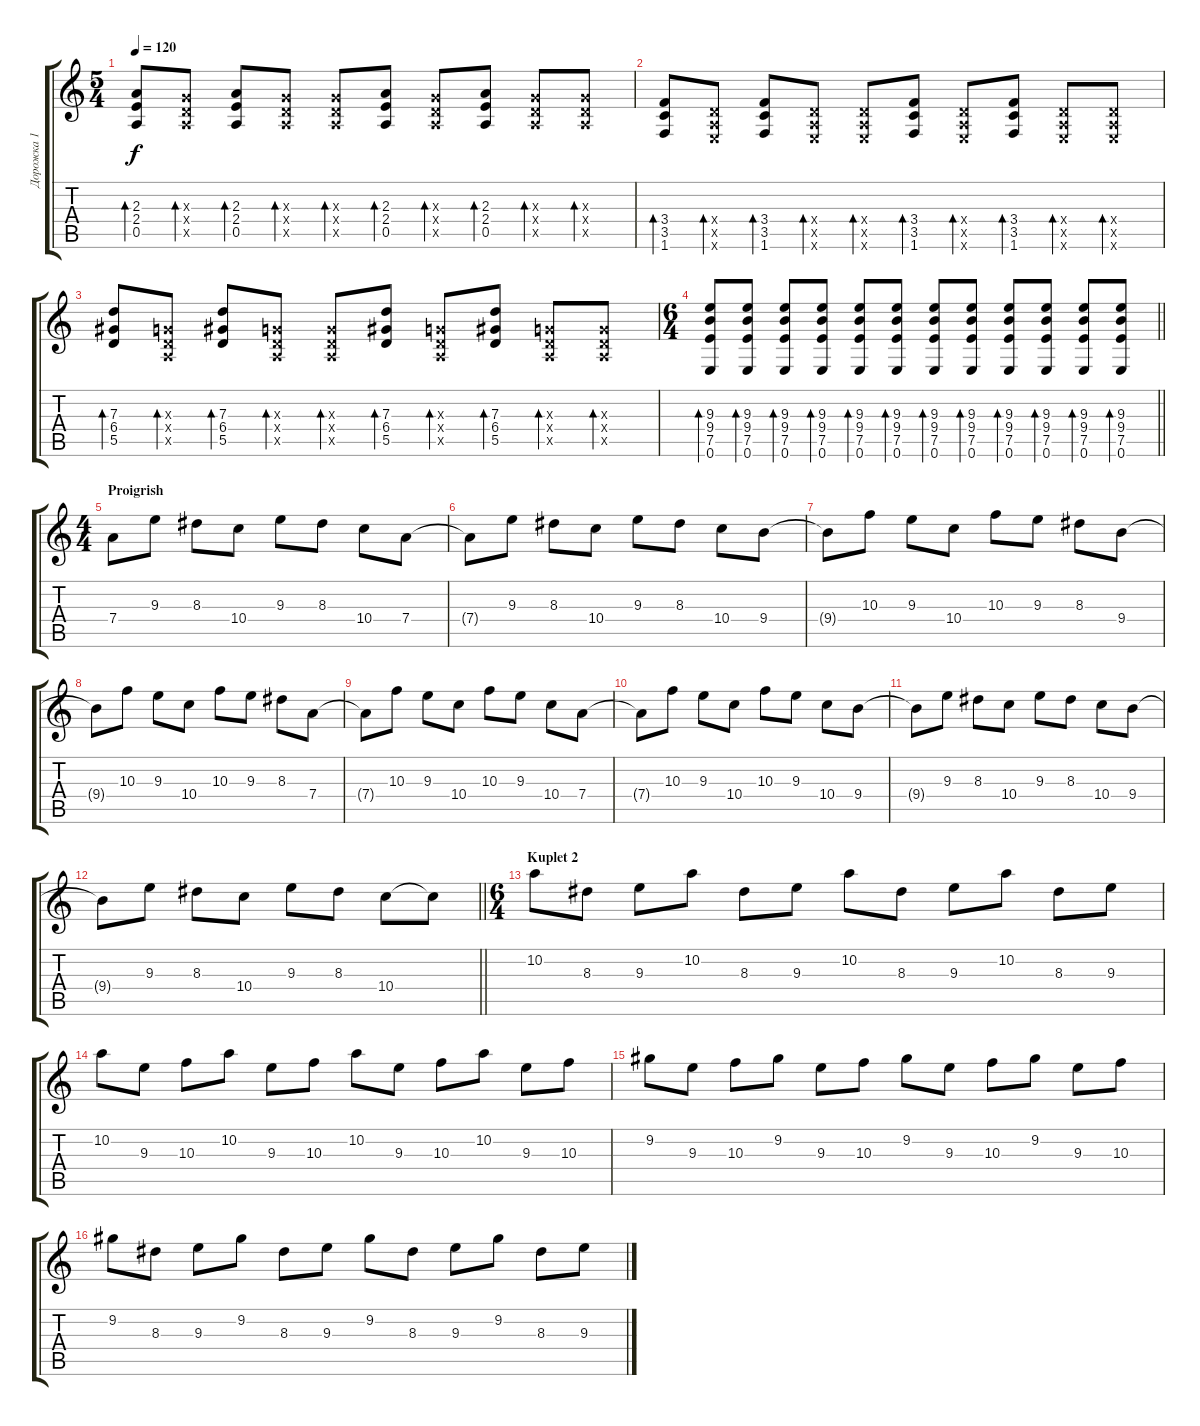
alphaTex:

\track ("Дорожка 1" "Дорожка 1") {instrument acousticguitarsteel}
\staff {score tabs}
\tuning (E4 B3 G3 D3 A2 E2) {hide}
\ts (5 4)
\tempo 120
\clef g2
\ks c
(2.3 2.4 0.5).8{bd 60 dy f} (0.3{x} 0.4{x} 0.5{x}).8{bd 60} (2.3 2.4 0.5).8{bd 60} (0.3{x} 0.4{x} 0.5{x}).8{bd 60} (0.3{x} 0.4{x} 0.5{x}).8{bd 60} (2.3 2.4 0.5).8{bd 60} (0.3{x} 0.4{x} 0.5{x}).8{bd 60} (2.3 2.4 0.5).8{bd 60} (0.3{x} 0.4{x} 0.5{x}).8{bd 60} (0.3{x} 0.4{x} 0.5{x}).8{bd 60} |
(3.4 3.5 1.6).8{bd 60} (0.4{x} 0.5{x} 0.6{x}).8{bd 60} (3.4 3.5 1.6).8{bd 60} (0.4{x} 0.5{x} 0.6{x}).8{bd 60} (0.4{x} 0.5{x} 0.6{x}).8{bd 60} (3.4 3.5 1.6).8{bd 60} (0.4{x} 0.5{x} 0.6{x}).8{bd 60} (3.4 3.5 1.6).8{bd 60} (0.4{x} 0.5{x} 0.6{x}).8{bd 60} (0.4{x} 0.5{x} 0.6{x}).8{bd 60} |
(7.3 6.4 5.5).8{bd 60} (0.3{x} 0.4{x} 0.5{x}).8{bd 60} (7.3 6.4 5.5).8{bd 60} (0.3{x} 0.4{x} 0.5{x}).8{bd 60} (0.3{x} 0.4{x} 0.5{x}).8{bd 60} (7.3 6.4 5.5).8{bd 60} (0.3{x} 0.4{x} 0.5{x}).8{bd 60} (7.3 6.4 5.5).8{bd 60} (0.3{x} 0.4{x} 0.5{x}).8{bd 60} (0.3{x} 0.4{x} 0.5{x}).8{bd 60} |
\ts (6 4)
\barLineRight lightlight
(9.3 9.4 7.5 0.6).8{bd 60} (9.3 9.4 7.5 0.6).8{bd 60} (9.3 9.4 7.5 0.6).8{bd 60} (9.3 9.4 7.5 0.6).8{bd 60} (9.3 9.4 7.5 0.6).8{bd 60} (9.3 9.4 7.5 0.6).8{bd 60} (9.3 9.4 7.5 0.6).8{bd 60} (9.3 9.4 7.5 0.6).8{bd 60} (9.3 9.4 7.5 0.6).8{bd 60} (9.3 9.4 7.5 0.6).8{bd 60} (9.3 9.4 7.5 0.6).8{bd 60} (9.3 9.4 7.5 0.6).8{bd 60} |
\ts (4 4)
\section ("" "Proigrish")
7.4.8 9.3.8 8.3.8 10.4.8 9.3.8 8.3.8 10.4.8 7.4.8 |
7.4{t}.8 9.3.8 8.3.8 10.4.8 9.3.8 8.3.8 10.4.8 9.4.8 |
9.4{t}.8 10.3.8 9.3.8 10.4.8 10.3.8 9.3.8 8.3.8 9.4.8 |
9.4{t}.8 10.3.8 9.3.8 10.4.8 10.3.8 9.3.8 8.3.8 7.4.8 |
7.4{t}.8 10.3.8 9.3.8 10.4.8 10.3.8 9.3.8 10.4.8 7.4.8 |
7.4{t}.8 10.3.8 9.3.8 10.4.8 10.3.8 9.3.8 10.4.8 9.4.8 |
9.4{t}.8 9.3.8 8.3.8 10.4.8 9.3.8 8.3.8 10.4.8 9.4.8 |
\barLineRight lightlight
9.4{t}.8 9.3.8 8.3.8 10.4.8 9.3.8 8.3.8 10.4.8 10.4{t}.8 |
\ts (6 4)
\section ("" "Kuplet 2")
10.2.8 8.3.8 9.3.8 10.2.8 8.3.8 9.3.8 10.2.8 8.3.8 9.3.8 10.2.8 8.3.8 9.3.8 |
10.2.8 9.3.8 10.3.8 10.2.8 9.3.8 10.3.8 10.2.8 9.3.8 10.3.8 10.2.8 9.3.8 10.3.8 |
9.2.8 9.3.8 10.3.8 9.2.8 9.3.8 10.3.8 9.2.8 9.3.8 10.3.8 9.2.8 9.3.8 10.3.8 |
9.2.8 8.3.8 9.3.8 9.2.8 8.3.8 9.3.8 9.2.8 8.3.8 9.3.8 9.2.8 8.3.8 9.3.8
